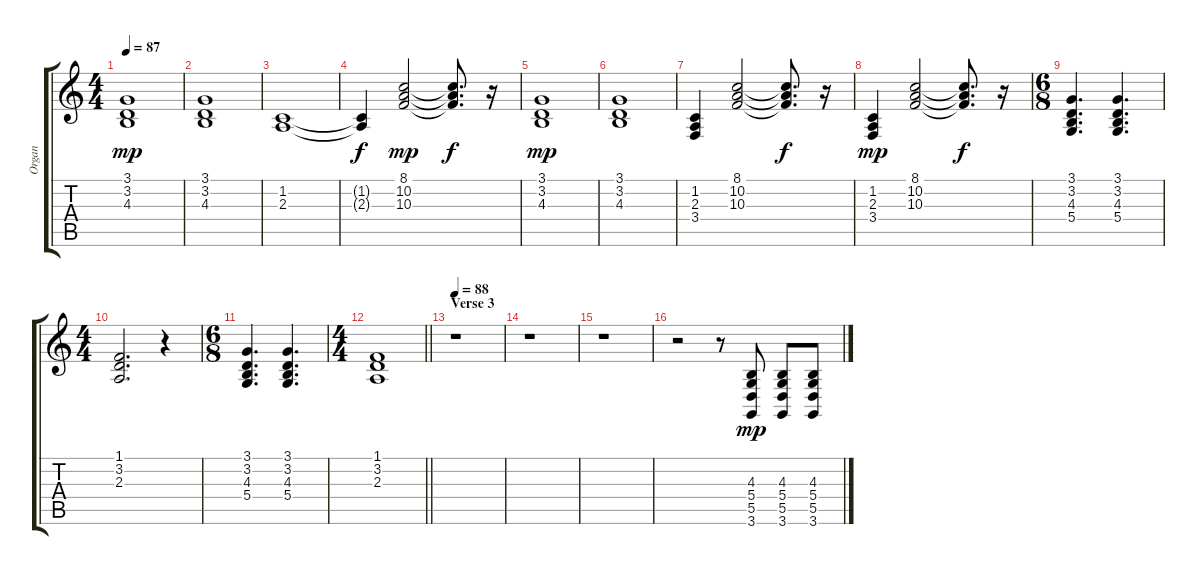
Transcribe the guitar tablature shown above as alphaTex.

\track ("Organ" "Organ") {instrument drawbarorgan}
\staff {score tabs}
\tuning (E4 B3 G3 D3 A2 E2) {hide}
\ts (4 4)
\tempo 87
\clef g2
\ks c
(3.1 3.2 4.3).1{dy mp} |
(3.1 3.2 4.3).1 |
(1.2 2.3).1 |
(1.2{t} 2.3{t}).4{dy f} (8.1 10.2 10.3).2{dy mp} (8.1{t} 10.2{t} 10.3{t}).8{d dy f} r.16 |
(3.1 3.2 4.3).1{dy mp} |
(3.1 3.2 4.3).1 |
(1.2 2.3 3.4).4 (8.1 10.2 10.3).2 (8.1{t} 10.2{t} 10.3{t}).8{d dy f} r.16 |
(1.2 2.3 3.4).4{dy mp} (8.1 10.2 10.3).2 (8.1{t} 10.2{t} 10.3{t}).8{d dy f} r.16 |
\ts (6 8)
(3.1 3.2 4.3 5.4).4{d} (3.1 3.2 4.3 5.4).4{d} |
\ts (4 4)
(1.1 3.2 2.3).2{d} r.4 |
\ts (6 8)
(3.1 3.2 4.3 5.4).4{d} (3.1 3.2 4.3 5.4).4{d} |
\ts (4 4)
\barLineRight lightlight
(1.1 3.2 2.3).1 |
\section ("" "Verse 3")
\tempo 88
r.1 |
r.1 |
r.1 |
r.2 r.8 (4.3 5.4 5.5 3.6).8{dy mp} (4.3 5.4 5.5 3.6).8 (4.3 5.4 5.5 3.6).8
